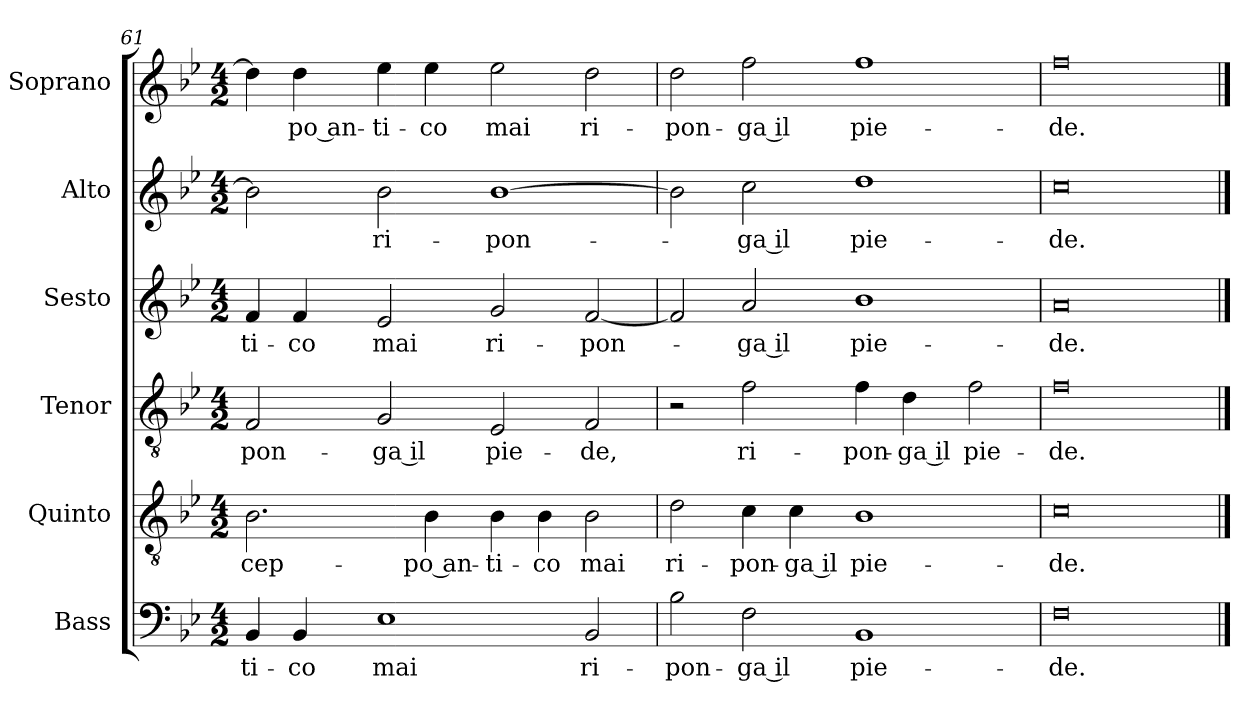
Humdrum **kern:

**kern	**text	**kern	**text	**kern	**text	**kern	**text	**kern	**text	**kern	**text
*part6	*part6	*part5	*part5	*part4	*part4	*part3	*part3	*part2	*part2	*part1	*part1
*staff6	*staff6	*staff5	*staff5	*staff4	*staff4	*staff3	*staff3	*staff2	*staff2	*staff1	*staff1
*I"Bass	*	*I"Quinto	*	*I"Tenor	*	*I"Sesto	*	*I"Alto	*	*I"Soprano	*
*I'B	*	*	*	*I'T	*	*	*	*I'A	*	*I'S	*
*clefF4	*	*clefGv2	*	*clefGv2	*	*clefG2	*	*clefG2	*	*clefG2	*
*k[b-e-]	*	*k[b-e-]	*	*k[b-e-]	*	*k[b-e-]	*	*k[b-e-]	*	*k[b-e-]	*
*B-:	*	*B-:	*	*B-:	*	*B-:	*	*B-:	*	*B-:	*
*M4/2	*	*M4/2	*	*M4/2	*	*M4/2	*	*M4/2	*	*M4/2	*
=61	=61	=61	=61	=61	=61	=61	=61	=61	=61	=61	=61
!	!LO:LY:b	!	!LO:LY:b	!	!LO:LY:b	!	!LO:LY:b	!	!	!	!
4BB-/	-ti-	2.B-\	cep-	2F/	-pon-	4f/	-ti-	2b-\]	.	4dd\]	.
!	!LO:LY:b	!	!	!	!	!	!LO:LY:b	!	!	!	!LO:LY:b
4BB-/	-co	.	.	.	.	4f/	-co	.	.	4dd\	-po an-
!	!LO:LY:b	!	!	!	!LO:LY:b	!	!LO:LY:b	!	!LO:LY:b	!	!LO:LY:b
1E-	mai	.	.	2G/	-ga il	2e-/	mai	2b-\	ri-	4ee-\	-ti-
!	!	!	!LO:LY:b	!	!	!	!	!	!	!	!LO:LY:b
.	.	4B-\	-po an-	.	.	.	.	.	.	4ee-\	-co
!	!	!	!LO:LY:b	!	!LO:LY:b	!	!LO:LY:b	!	!LO:LY:b	!	!LO:LY:b
.	.	4B-\	-ti-	2E-/	pie-	2g/	ri-	[1b-	-pon-	2ee-\	mai
!	!	!	!LO:LY:b	!	!	!	!	!	!	!	!
.	.	4B-\	-co	.	.	.	.	.	.	.	.
!	!LO:LY:b	!	!LO:LY:b	!	!LO:LY:b	!	!LO:LY:b	!	!	!	!LO:LY:b
2BB-/	ri-	2B-\	mai	2F/	-de,	[2f/	-pon-	.	.	2dd\	ri-
=62	=62	=62	=62	=62	=62	=62	=62	=62	=62	=62	=62
!	!LO:LY:b	!	!LO:LY:b	!	!	!	!	!	!	!	!LO:LY:b
2B-\	-pon-	2d\	ri-	2r	.	2f/]	.	2b-\]	.	2dd\	-pon-
!	!LO:LY:b	!	!LO:LY:b	!	!LO:LY:b	!	!LO:LY:b	!	!LO:LY:b	!	!LO:LY:b
2F\	-ga il	4c\	-pon-	2f\	ri-	2a/	-ga il	2cc\	-ga il	2ff\	-ga il
!	!	!	!LO:LY:b	!	!	!	!	!	!	!	!
.	.	4c\	-ga il	.	.	.	.	.	.	.	.
!	!LO:LY:b	!	!LO:LY:b	!	!LO:LY:b	!	!LO:LY:b	!	!LO:LY:b	!	!LO:LY:b
1BB-	pie-	1B-	pie-	4f\	-pon-	1b-	pie-	1dd	pie-	1ff	pie-
!	!	!	!	!	!LO:LY:b	!	!	!	!	!	!
.	.	.	.	4d\	-ga il	.	.	.	.	.	.
!	!	!	!	!	!LO:LY:b	!	!	!	!	!	!
.	.	.	.	2f\	pie-	.	.	.	.	.	.
=63	=63	=63	=63	=63	=63	=63	=63	=63	=63	=63	=63
!	!LO:LY:b	!	!LO:LY:b	!	!LO:LY:b	!	!LO:LY:b	!	!LO:LY:b	!	!LO:LY:b
0F	-de.	0c	-de.	0f	-de.	0a	-de.	0cc	-de.	0ff	-de.
==	==	==	==	==	==	==	==	==	==	==	==
*-	*-	*-	*-	*-	*-	*-	*-	*-	*-	*-	*-
